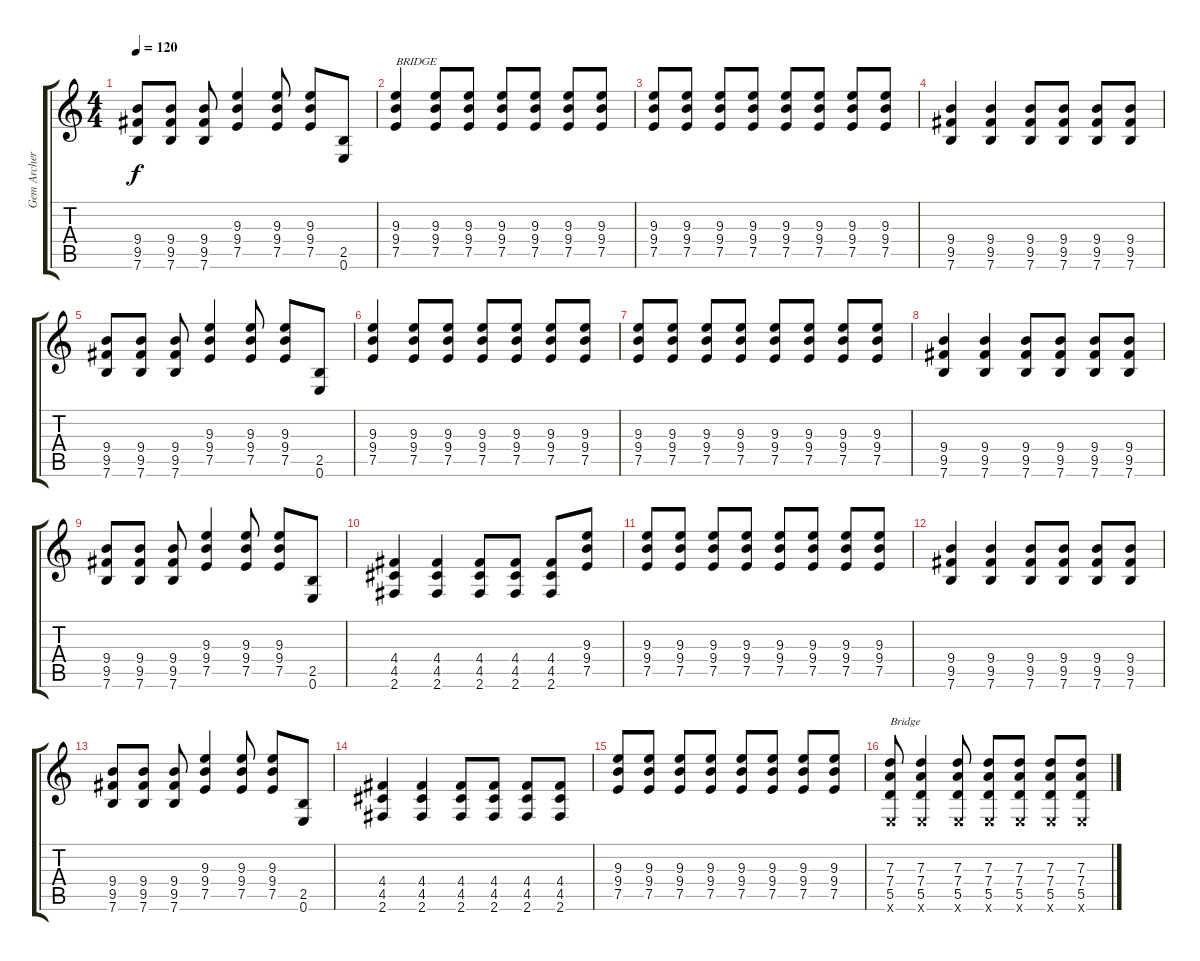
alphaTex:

\track ("Gem Archer - Rythm Guitar" "Gem Archer") {instrument distortionguitar}
\staff {score tabs}
\tuning (E4 B3 G3 D3 A2 E2) {hide}
\ts (4 4)
\tempo 120
\clef g2
\ks c
(9.4 9.5 7.6).8{dy f} (9.4 9.5 7.6).8 (9.4 9.5 7.6).8 (9.3 9.4 7.5).4 (9.3 9.4 7.5).8 (9.3 9.4 7.5).8 (2.5 0.6).8 |
(9.3 9.4 7.5).4{txt "BRIDGE"} (9.3 9.4 7.5).8 (9.3 9.4 7.5).8 (9.3 9.4 7.5).8 (9.3 9.4 7.5).8 (9.3 9.4 7.5).8 (9.3 9.4 7.5).8 |
(9.3 9.4 7.5).8 (9.3 9.4 7.5).8 (9.3 9.4 7.5).8 (9.3 9.4 7.5).8 (9.3 9.4 7.5).8 (9.3 9.4 7.5).8 (9.3 9.4 7.5).8 (9.3 9.4 7.5).8 |
(9.4 9.5 7.6).4 (9.4 9.5 7.6).4 (9.4 9.5 7.6).8 (9.4 9.5 7.6).8 (9.4 9.5 7.6).8 (9.4 9.5 7.6).8 |
(9.4 9.5 7.6).8 (9.4 9.5 7.6).8 (9.4 9.5 7.6).8 (9.3 9.4 7.5).4 (9.3 9.4 7.5).8 (9.3 9.4 7.5).8 (2.5 0.6).8 |
(9.3 9.4 7.5).4 (9.3 9.4 7.5).8 (9.3 9.4 7.5).8 (9.3 9.4 7.5).8 (9.3 9.4 7.5).8 (9.3 9.4 7.5).8 (9.3 9.4 7.5).8 |
(9.3 9.4 7.5).8 (9.3 9.4 7.5).8 (9.3 9.4 7.5).8 (9.3 9.4 7.5).8 (9.3 9.4 7.5).8 (9.3 9.4 7.5).8 (9.3 9.4 7.5).8 (9.3 9.4 7.5).8 |
(9.4 9.5 7.6).4 (9.4 9.5 7.6).4 (9.4 9.5 7.6).8 (9.4 9.5 7.6).8 (9.4 9.5 7.6).8 (9.4 9.5 7.6).8 |
(9.4 9.5 7.6).8 (9.4 9.5 7.6).8 (9.4 9.5 7.6).8 (9.3 9.4 7.5).4 (9.3 9.4 7.5).8 (9.3 9.4 7.5).8 (2.5 0.6).8 |
(4.4 4.5 2.6).4 (4.4 4.5 2.6).4 (4.4 4.5 2.6).8 (4.4 4.5 2.6).8 (4.4 4.5 2.6).8 (9.3 9.4 7.5).8 |
(9.3 9.4 7.5).8 (9.3 9.4 7.5).8 (9.3 9.4 7.5).8 (9.3 9.4 7.5).8 (9.3 9.4 7.5).8 (9.3 9.4 7.5).8 (9.3 9.4 7.5).8 (9.3 9.4 7.5).8 |
(9.4 9.5 7.6).4 (9.4 9.5 7.6).4 (9.4 9.5 7.6).8 (9.4 9.5 7.6).8 (9.4 9.5 7.6).8 (9.4 9.5 7.6).8 |
(9.4 9.5 7.6).8 (9.4 9.5 7.6).8 (9.4 9.5 7.6).8 (9.3 9.4 7.5).4 (9.3 9.4 7.5).8 (9.3 9.4 7.5).8 (2.5 0.6).8 |
(4.4 4.5 2.6).4 (4.4 4.5 2.6).4 (4.4 4.5 2.6).8 (4.4 4.5 2.6).8 (4.4 4.5 2.6).8 (4.4 4.5 2.6).8 |
(9.3 9.4 7.5).8 (9.3 9.4 7.5).8 (9.3 9.4 7.5).8 (9.3 9.4 7.5).8 (9.3 9.4 7.5).8 (9.3 9.4 7.5).8 (9.3 9.4 7.5).8 (9.3 9.4 7.5).8 |
(7.3 7.4 5.5 0.6{x}).8{txt "Bridge"} (7.3 7.4 5.5 0.6{x}).4 (7.3 7.4 5.5 0.6{x}).8 (7.3 7.4 5.5 0.6{x}).8 (7.3 7.4 5.5 0.6{x}).8 (7.3 7.4 5.5 0.6{x}).8 (7.3 7.4 5.5 0.6{x}).8
